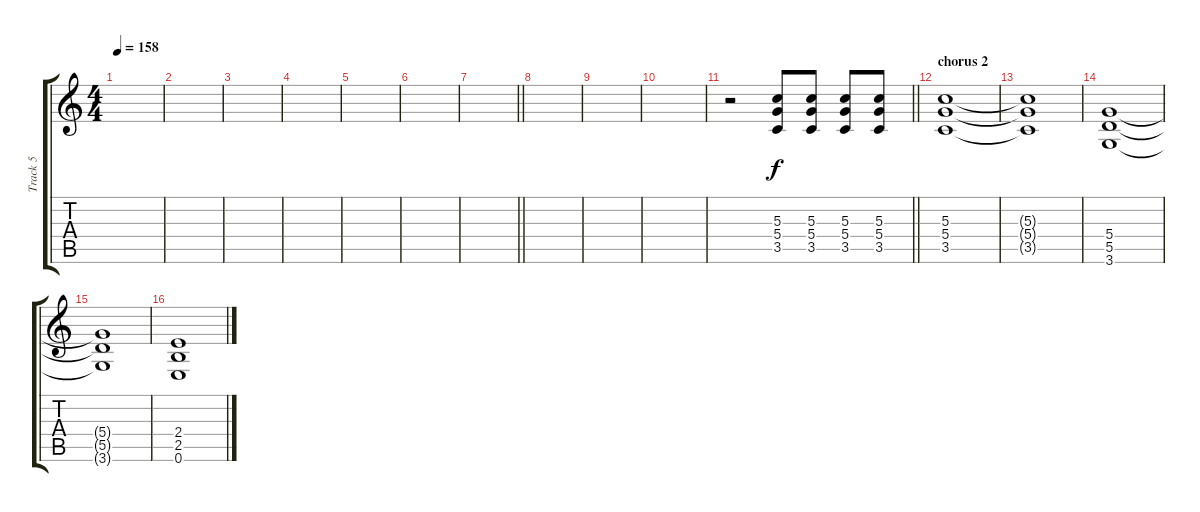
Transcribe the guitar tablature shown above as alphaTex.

\track ("Track 5" "Track 5") {instrument overdrivenguitar}
\staff {score tabs}
\tuning (E4 B3 G3 D3 A2 E2) {hide}
\ts (4 4)
\tempo 158
\clef g2
\ks c
|
|
|
|
|
|
\barLineRight lightlight
|
|
|
|
\barLineRight lightlight
r.2{volume 10 instrument overdrivenguitar} (5.3 5.4 3.5).8 (5.3 5.4 3.5).8 (5.3 5.4 3.5).8 (5.3 5.4 3.5).8 |
\section ("" "chorus 2")
(5.3 5.4 3.5).1 |
(5.3{t} 5.4{t} 3.5{t}).1 |
(5.4 5.5 3.6).1 |
(5.4{t} 5.5{t} 3.6{t}).1 |
(2.4 2.5 0.6).1
